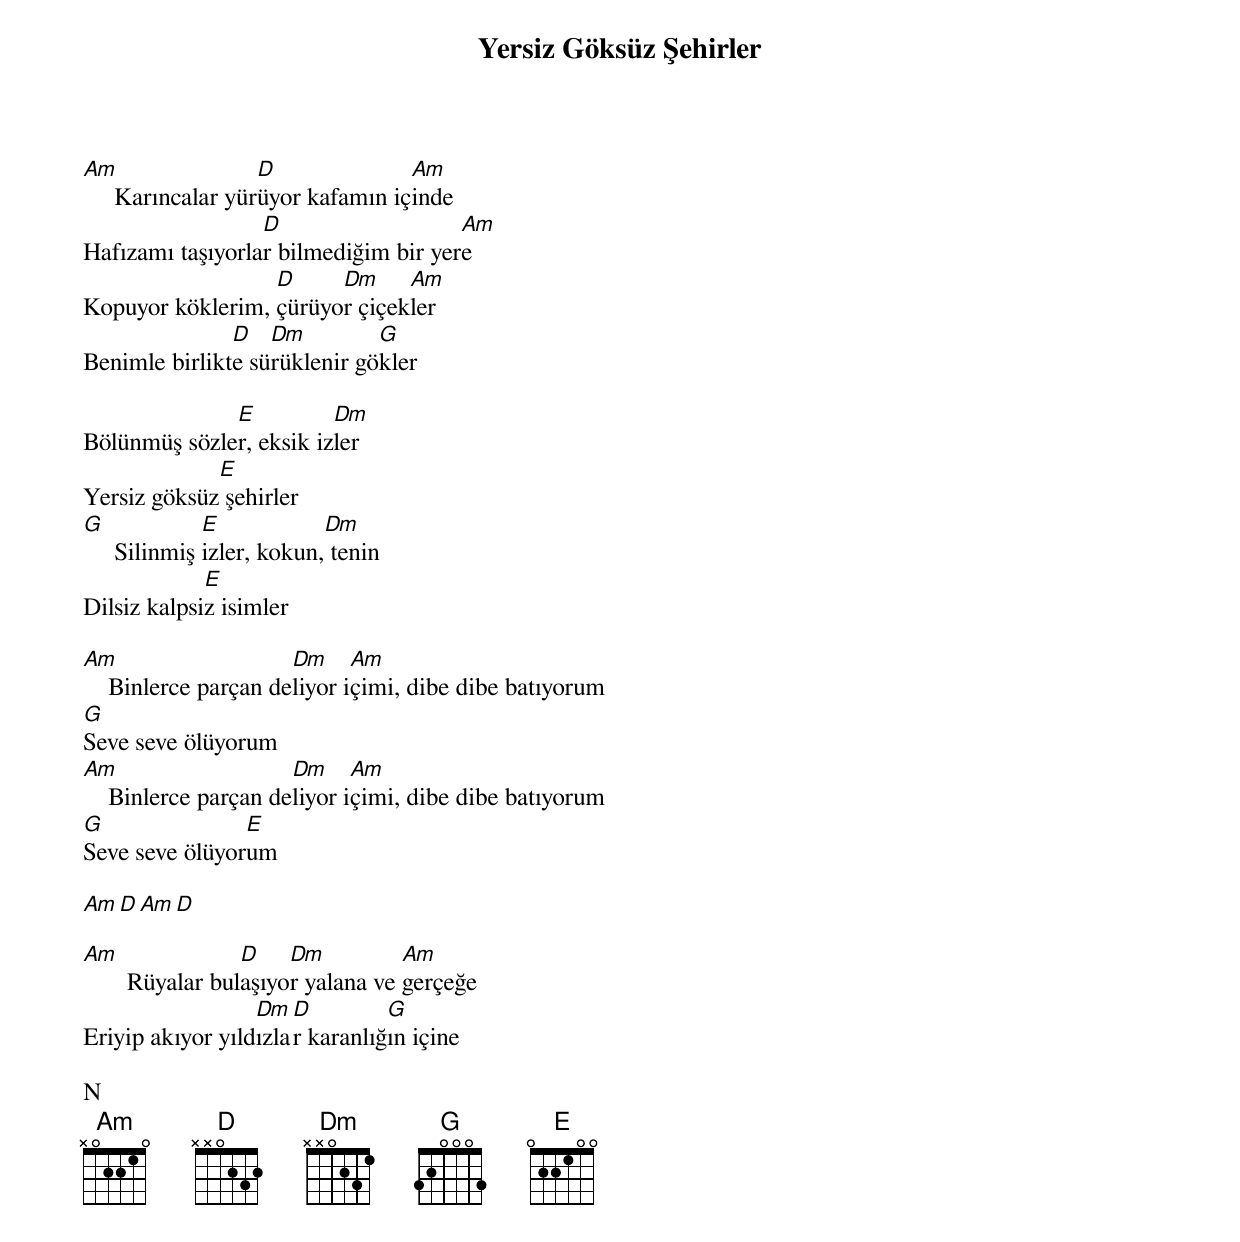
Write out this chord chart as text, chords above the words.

{title: Yersiz Göksüz Şehirler}
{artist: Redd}

Am                 D              Am
     Karıncalar yürüyor kafamın içinde
                  D                   Am
Hafızamı taşıyorlar bilmediğim bir yere
                  D     Dm     Am
Kopuyor köklerim, çürüyor çiçekler
               D   Dm         G
Benimle birlikte sürüklenir gökler

              E          Dm
Bölünmüş sözler, eksik izler
             E
Yersiz göksüz şehirler
G             E            Dm
     Silinmiş izler, kokun, tenin
             E
Dilsiz kalpsiz isimler

Am                    Dm     Am
    Binlerce parçan deliyor içimi, dibe dibe batıyorum
G
Seve seve ölüyorum
Am                    Dm     Am
    Binlerce parçan deliyor içimi, dibe dibe batıyorum
G               E
Seve seve ölüyorum

Am D Am D

Am                D    Dm          Am
       Rüyalar bulaşıyor yalana ve gerçeğe
                  Dm  D         G
Eriyip akıyor yıldızlar karanlığın içine

N
